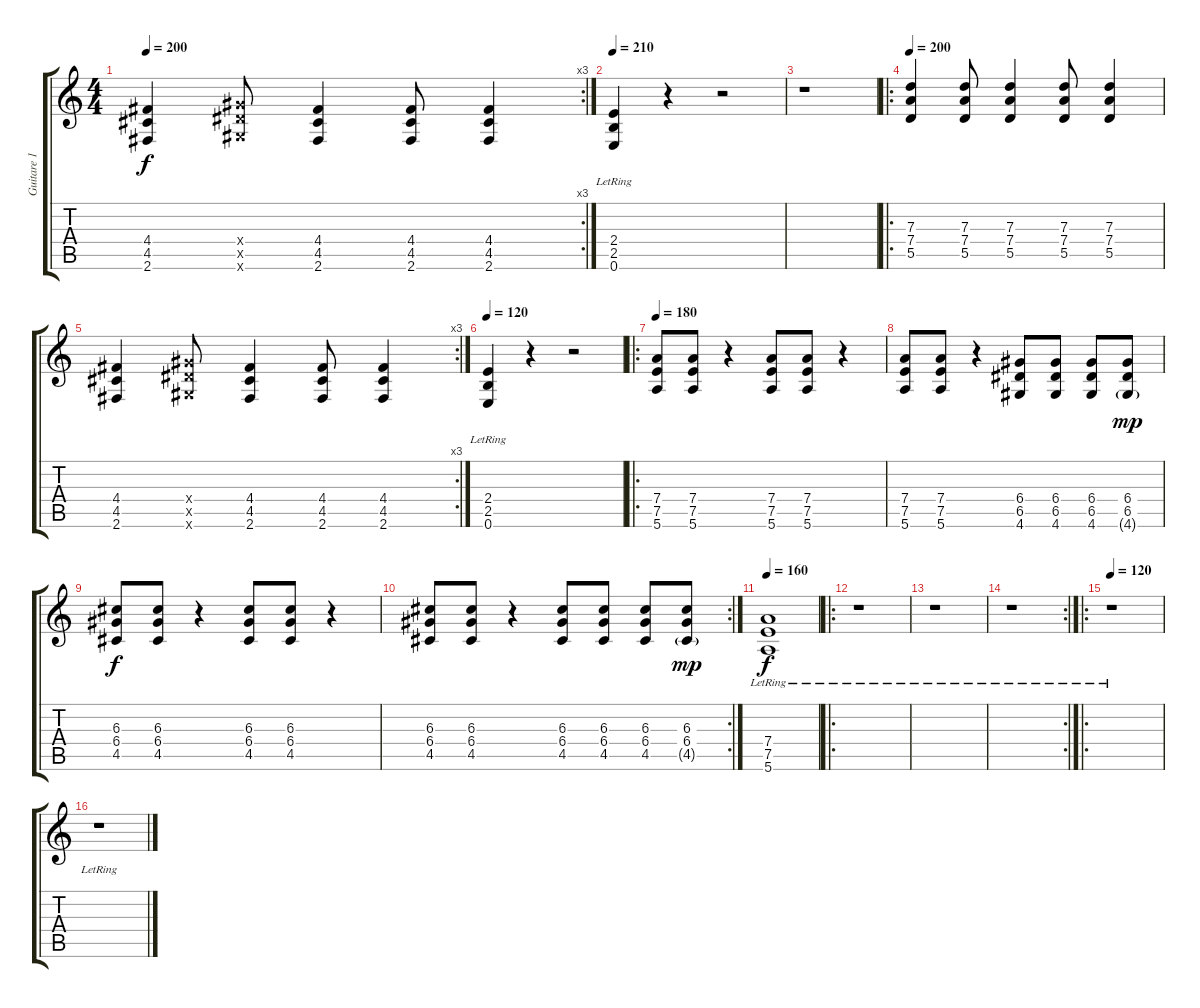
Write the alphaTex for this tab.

\track ("Guitare 1 - Disto" "Guitare 1 ") {instrument overdrivenguitar}
\staff {score tabs}
\tuning (E4 B3 G3 D3 A2 E2) {hide}
\rc 3
\ts (4 4)
\tempo 200
\clef g2
\ks c
(4.4 4.5 2.6).4{dy f} (6.4{x} 6.5{x} 4.6{x}).8 (4.4 4.5 2.6).4 (4.4 4.5 2.6).8 (4.4 4.5 2.6).4 |
\tempo 210
(2.4{lr} 2.5{lr} 0.6{lr}).4 r.4 r.2 |
r.1 |
\ro
\tempo 200
(7.3 7.4 5.5).4 (7.3 7.4 5.5).8 (7.3 7.4 5.5).4 (7.3 7.4 5.5).8 (7.3 7.4 5.5).4 |
\rc 3
(4.4 4.5 2.6).4 (6.4{x} 6.5{x} 4.6{x}).8 (4.4 4.5 2.6).4 (4.4 4.5 2.6).8 (4.4 4.5 2.6).4 |
\tempo 120
(2.4{lr} 2.5{lr} 0.6{lr}).4 r.4 r.2 |
\ro
\tempo 180
(7.4 7.5 5.6).8 (7.4 7.5 5.6).8 r.4 (7.4 7.5 5.6).8 (7.4 7.5 5.6).8 r.4 |
(7.4 7.5 5.6).8 (7.4 7.5 5.6).8 r.4 (6.4 6.5 4.6).8 (6.4 6.5 4.6).8 (6.4 6.5 4.6).8 (6.4 6.5 4.6{g}).8{dy mp} |
(6.3 6.4 4.5).8{dy f} (6.3 6.4 4.5).8 r.4 (6.3 6.4 4.5).8 (6.3 6.4 4.5).8 r.4 |
\rc 2
(6.3 6.4 4.5).8 (6.3 6.4 4.5).8 r.4 (6.3 6.4 4.5).8 (6.3 6.4 4.5).8 (6.3 6.4 4.5).8 (6.3 6.4 4.5{g}).8{dy mp} |
\tempo 160
(7.4{lr} 7.5{lr} 5.6{lr}).1{dy f} |
\ro
r.1 |
r.1 |
\rc 2
r.1 |
\ro
\tempo 120
r.1 |
r.1
